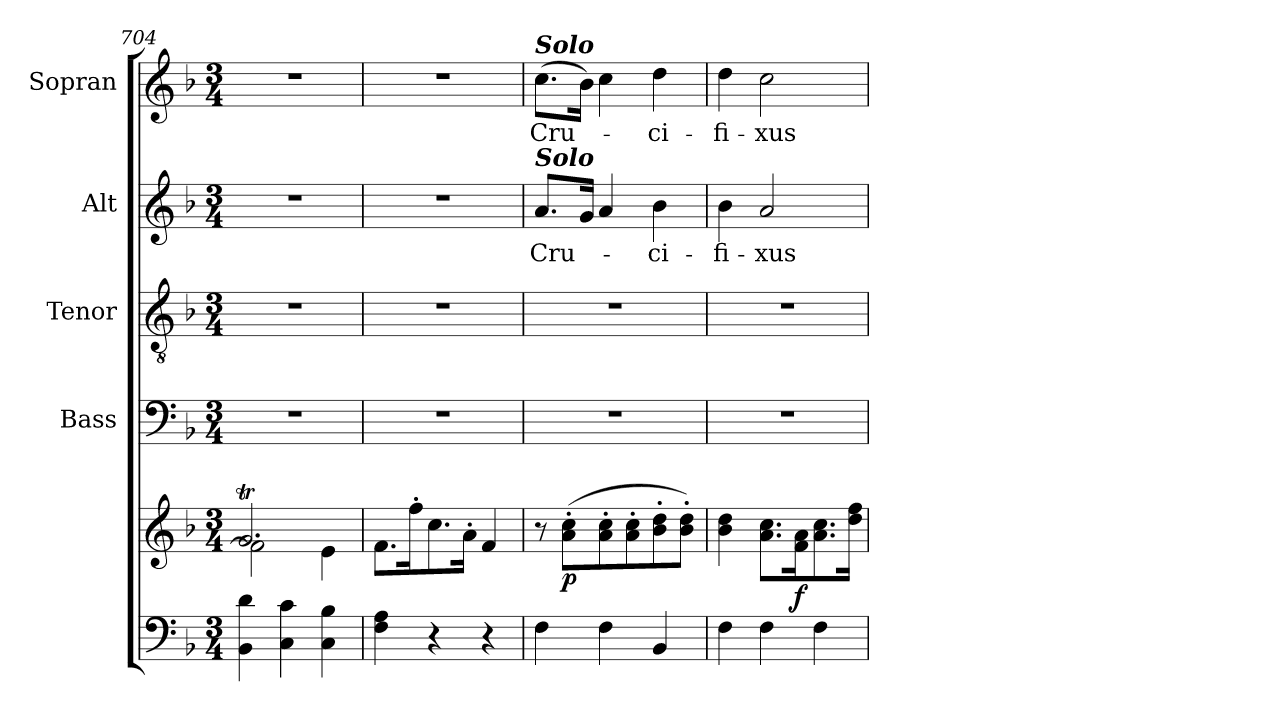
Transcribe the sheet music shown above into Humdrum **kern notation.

**kern	**kern	**dynam	**kern	**kern	**kern	**text	**kern	**text
*part5	*part5	*part5	*part4	*part3	*part2	*part2	*part1	*part1
*staff6	*staff5	*staff5/6	*staff4	*staff3	*staff2	*staff2	*staff1	*staff1
*	*	*	*I"Bass	*I"Tenor	*I"Alt	*	*I"Sopran	*
*	*	*	*I'B.	*I'T.	*I'A.	*	*I'S.	*
*clefF4	*clefG2	*	*clefF4	*clefGv2	*clefG2	*	*clefG2	*
*k[b-]	*k[b-]	*	*k[b-]	*k[b-]	*k[b-]	*	*k[b-]	*
*F:	*F:	*	*F:	*F:	*F:	*	*F:	*
*M3/4	*M3/4	*	*M3/4	*M3/4	*M3/4	*	*M3/4	*
=704	=704	=704	=704	=704	=704	=704	=704	=704
*	*^	*	*	*	*	*	*	*
4BB-\ 4d\	2.gT/	2f\]	.	2.r	2.r	2.r	.	2.r	.
4C\ 4c\	.	.	.	.	.	.	.	.	.
4C\ 4B-\	.	4e\	.	.	.	.	.	.	.
*	*v	*v	*	*	*	*	*	*	*
=705	=705	=705	=705	=705	=705	=705	=705	=705
4F\ 4A\	8.f\L	.	2.r	2.r	2.r	.	2.r	.
.	16ff'>\k	.	.	.	.	.	.	.
4r	8.cc\	.	.	.	.	.	.	.
.	16a'>\Jk	.	.	.	.	.	.	.
4r	4f/	.	.	.	.	.	.	.
!!LO:LB:g=z
=706	=706	=706	=706	=706	=706	=706	=706	=706
!	!	!	!	!	!	!	!LO:TX:a:Bi:t=Solo	!
!	!	!	!	!	!LO:TX:a:Bi:t=Solo	!	!	!
!	!	!	!	!	!	!LO:LY:b	!	!LO:LY:b
4F\	8r	.	2.r	2.r	8.a/L	Cru-	(>8.cc\L	Cru-
!	!	!LO:DY:b	!	!	!	!	!	!
.	(>8a\'> 8cc\'>L	p	.	.	.	.	.	.
.	.	.	.	.	16g/Jk	.	16b-\Jk)	.
4F\	8a\'> 8cc\'>	.	.	.	4a/	.	4cc\	.
.	8a\'> 8cc\'>	.	.	.	.	.	.	.
!	!	!	!	!	!	!LO:LY:b	!	!LO:LY:b
4BB-/	8b-\'> 8dd\'>	.	.	.	4b-\	-ci-	4dd\	-ci-
.	8b-\'> 8dd\'>J)	.	.	.	.	.	.	.
=707	=707	=707	=707	=707	=707	=707	=707	=707
!	!	!	!	!	!	!LO:LY:b	!	!LO:LY:b
4F\	4b-\ 4dd\	.	2.r	2.r	4b-\	-fi-	4dd\	-fi-
!	!	!	!	!	!	!LO:LY:b	!	!LO:LY:b
4F\	8.a\ 8.cc\L	.	.	.	2a/	-xus	2cc\	-xus
!	!	!LO:DY:b	!	!	!	!	!	!
.	16f\ 16a\k	f	.	.	.	.	.	.
4F\	8.a\ 8.cc\	.	.	.	.	.	.	.
.	16dd\ 16ff\Jk	.	.	.	.	.	.	.
=	=	=	=	=	=	=	=	=
*-	*-	*-	*-	*-	*-	*-	*-	*-
